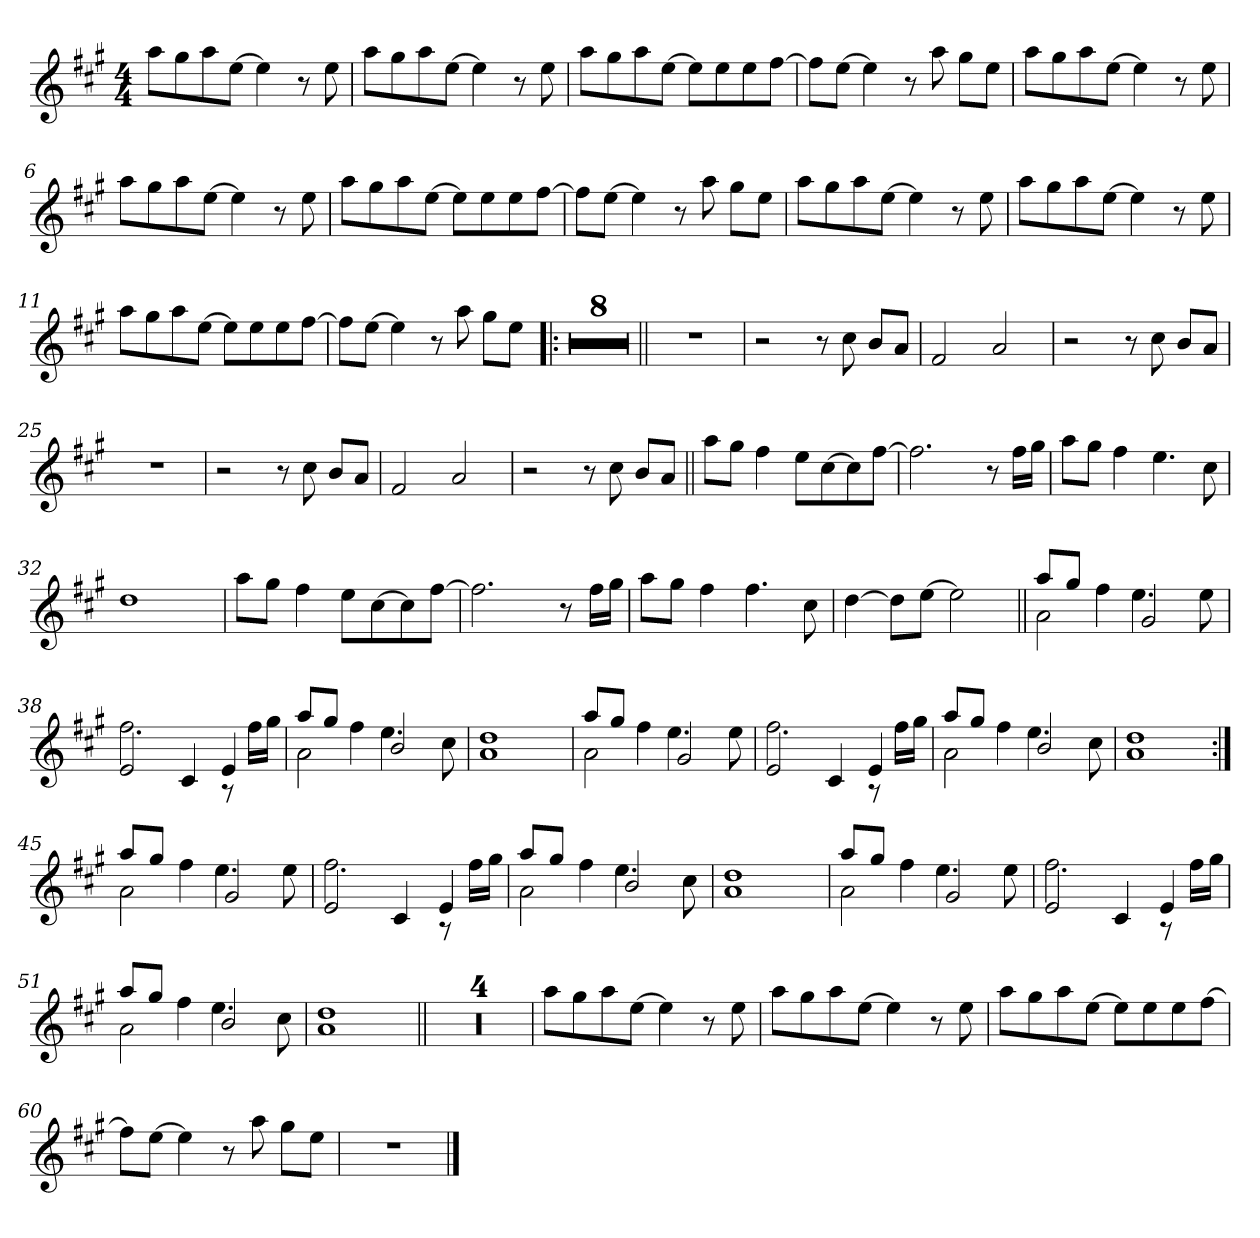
**kern
*part1
*staff1
!!LO:PB:g=z
*clefG2
*k[f#c#g#]
*A:
*M4/4
*MM95
=1
8aai\L
8gg#i\
8aai\
[>8eei\J
4eei\]
8r
8eei\
=2
8aai\L
8gg#i\
8aai\
[>8eei\J
4eei\]
8r
8eei\
=3
8aai\L
8gg#i\
8aai\
[>8eei\J
8eei\L]
8eei\
8eei\
[>8ff#i\J
=4
8ff#i\L]
[>8eei\J
4eei\]
8r
8aai\
8gg#i\L
8eei\J
!!LO:LB:g=z
=5
8aai\L
8gg#i\
8aai\
[>8eei\J
4eei\]
8r
8eei\
=6
8aai\L
8gg#i\
8aai\
[>8eei\J
4eei\]
8r
8eei\
=7
8aai\L
8gg#i\
8aai\
[>8eei\J
8eei\L]
8eei\
8eei\
[>8ff#i\J
=8
8ff#i\L]
[>8eei\J
4eei\]
8r
8aai\
8gg#i\L
8eei\J
!!LO:LB:g=z
=9
8aai\L
8gg#i\
8aai\
[>8eei\J
4eei\]
8r
8eei\
=10
8aai\L
8gg#i\
8aai\
[>8eei\J
4eei\]
8r
8eei\
=11
8aai\L
8gg#i\
8aai\
[>8eei\J
8eei\L]
8eei\
8eei\
[>8ff#i\J
=12
8ff#i\L]
[>8eei\J
4eei\]
8r
8aai\
8gg#i\L
8eei\J
=13!|:
1r
!!LO:LB:g=z
=14
1r
=15
1r
=16
1r
=17
1r
=18
1r
=19
1r
=20
1r
=21||
1r
=22
2r
8r
8cc#i\
8bi/L
8ai/J
!!LO:LB:g=z
=23
2f#i/
2ai/
=24
2r
8r
8cc#i\
8bi/L
8ai/J
=25
1r
=26
2r
8r
8cc#i\
8bi/L
8ai/J
=27
2f#i/
2ai/
=28
2r
8r
8cc#i\
8bi/L
8ai/J
!!LO:LB:g=z
=29||
8aai\L
8gg#i\J
4ff#i\
8eei\L
[>8cc#i\
8cc#i\]
[>8ff#i\J
=30
2.ff#i\]
8r
16ff#i\LL
16gg#i\JJ
=31
8aai\L
8gg#i\J
4ff#i\
4.eei\
8cc#i\
=32
1ddi
=33
8aai\L
8gg#i\J
4ff#i\
8eei\L
[>8cc#i\
8cc#i\]
[>8ff#i\J
=34
2.ff#i\]
8r
16ff#i\LL
16gg#i\JJ
!!LO:LB:g=z
=35
8aai\L
8gg#i\J
4ff#i\
4.ff#i\
8cc#i\
=36
[>4ddi\
8ddi\L]
[>8eei\J
2eei\]
=37||
*^
2ai\	8aai/L
.	8gg#i/J
.	4ff#i\
2g#i/	4.eei\
.	8eei\
=38	=38
2ei/	2.ff#i\
4c#i/	.
4ei/	8r
.	16ff#i\LL
.	16gg#i\JJ
=39	=39
2ai\	8aai/L
.	8gg#i/J
.	4ff#i\
2bi/	4.eei\
.	8cc#i\
=40	=40
1ai	1ddi
!!LO:LB:g=z	!!
=41	=41
2ai\	8aai/L
.	8gg#i/J
.	4ff#i\
2g#i/	4.eei\
.	8eei\
=42	=42
2ei/	2.ff#i\
4c#i/	.
4ei/	8r
.	16ff#i\LL
.	16gg#i\JJ
=43	=43
2ai\	8aai/L
.	8gg#i/J
.	4ff#i\
2bi/	4.eei\
.	8cc#i\
=44	=44
1ai	1ddi
=45:|!	=45:|!
2ai\	8aai/L
.	8gg#i/J
.	4ff#i\
2g#i/	4.eei\
.	8eei\
!!LO:LB:g=z	!!
=46	=46
2ei/	2.ff#i\
4c#i/	.
4ei/	8r
.	16ff#i\LL
.	16gg#i\JJ
=47	=47
2ai\	8aai/L
.	8gg#i/J
.	4ff#i\
2bi/	4.eei\
.	8cc#i\
=48	=48
1ai	1ddi
=49	=49
2ai\	8aai/L
.	8gg#i/J
.	4ff#i\
2g#i/	4.eei\
.	8eei\
=50	=50
2ei/	2.ff#i\
4c#i/	.
4ei/	8r
.	16ff#i\LL
.	16gg#i\JJ
!!LO:LB:g=z	!!
=51	=51
2ai\	8aai/L
.	8gg#i/J
.	4ff#i\
2bi/	4.eei\
.	8cc#i\
=52	=52
1ai	1ddi
*v	*v
=53||
1r
=54
1r
=55
1r
=56
1r
=57
8aai\L
8gg#i\
8aai\
[>8eei\J
4eei\]
8r
8eei\
!!LO:LB:g=z
=58
8aai\L
8gg#i\
8aai\
[>8eei\J
4eei\]
8r
8eei\
=59
8aai\L
8gg#i\
8aai\
[>8eei\J
8eei\L]
8eei\
8eei\
[>8ff#i\J
=60
8ff#i\L]
[>8eei\J
4eei\]
8r
8aai\
8gg#i\L
8eei\J
=61
1r
==
*-
